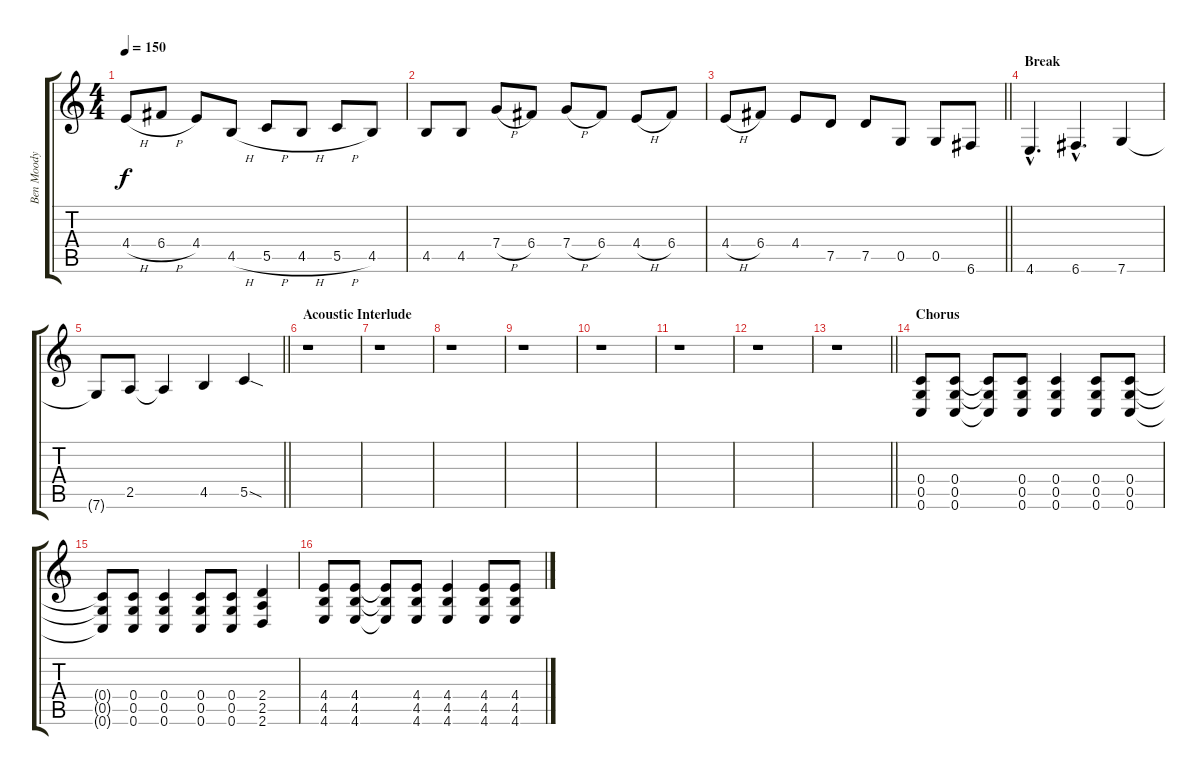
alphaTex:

\track ("Ben Moody" "Ben Moody") {instrument distortionguitar}
\staff {score tabs}
\tuning (D4 A3 F3 C3 G2 C2) {hide}
\ts (4 4)
\tempo 150
\clef g2
\ks c
4.4{h}.8{dy f} 6.4{h}.8 4.4.8 4.5{h}.8 5.5{h}.8 4.5{h}.8 5.5{h}.8 4.5.8 |
4.5.8 4.5.8 7.4{h}.8 6.4.8 7.4{h}.8 6.4.8 4.4{h}.8 6.4.8 |
\barLineRight lightlight
4.4{h}.8 6.4.8 4.4.8 7.5.8 7.5.8 0.5.8 0.5.8 6.6.8 |
\section ("" "Break")
4.6{hac}.4{d} 6.6{hac}.4{d} 7.6.4 |
\barLineRight lightlight
7.6{t}.8 2.5.8 2.5{t}.4 4.5.4 5.5{sod}.4 |
\section ("" "Acoustic Interlude")
r.1 |
r.1 |
r.1 |
r.1 |
r.1 |
r.1 |
r.1 |
\barLineRight lightlight
r.1 |
\section ("" "Chorus")
(0.4 0.5 0.6).8 (0.4 0.5 0.6).8 (0.4{t} 0.5{t} 0.6{t}).8 (0.4 0.5 0.6).8 (0.4 0.5 0.6).4 (0.4 0.5 0.6).8 (0.4 0.5 0.6).8 |
(0.4{t} 0.5{t} 0.6{t}).8 (0.4 0.5 0.6).8 (0.4 0.5 0.6).4 (0.4 0.5 0.6).8 (0.4 0.5 0.6).8 (2.4 2.5 2.6).4 |
(4.4 4.5 4.6).8 (4.4 4.5 4.6).8 (4.4{t} 4.5{t} 4.6{t}).8 (4.4 4.5 4.6).8 (4.4 4.5 4.6).4 (4.4 4.5 4.6).8 (4.4 4.5 4.6).8
